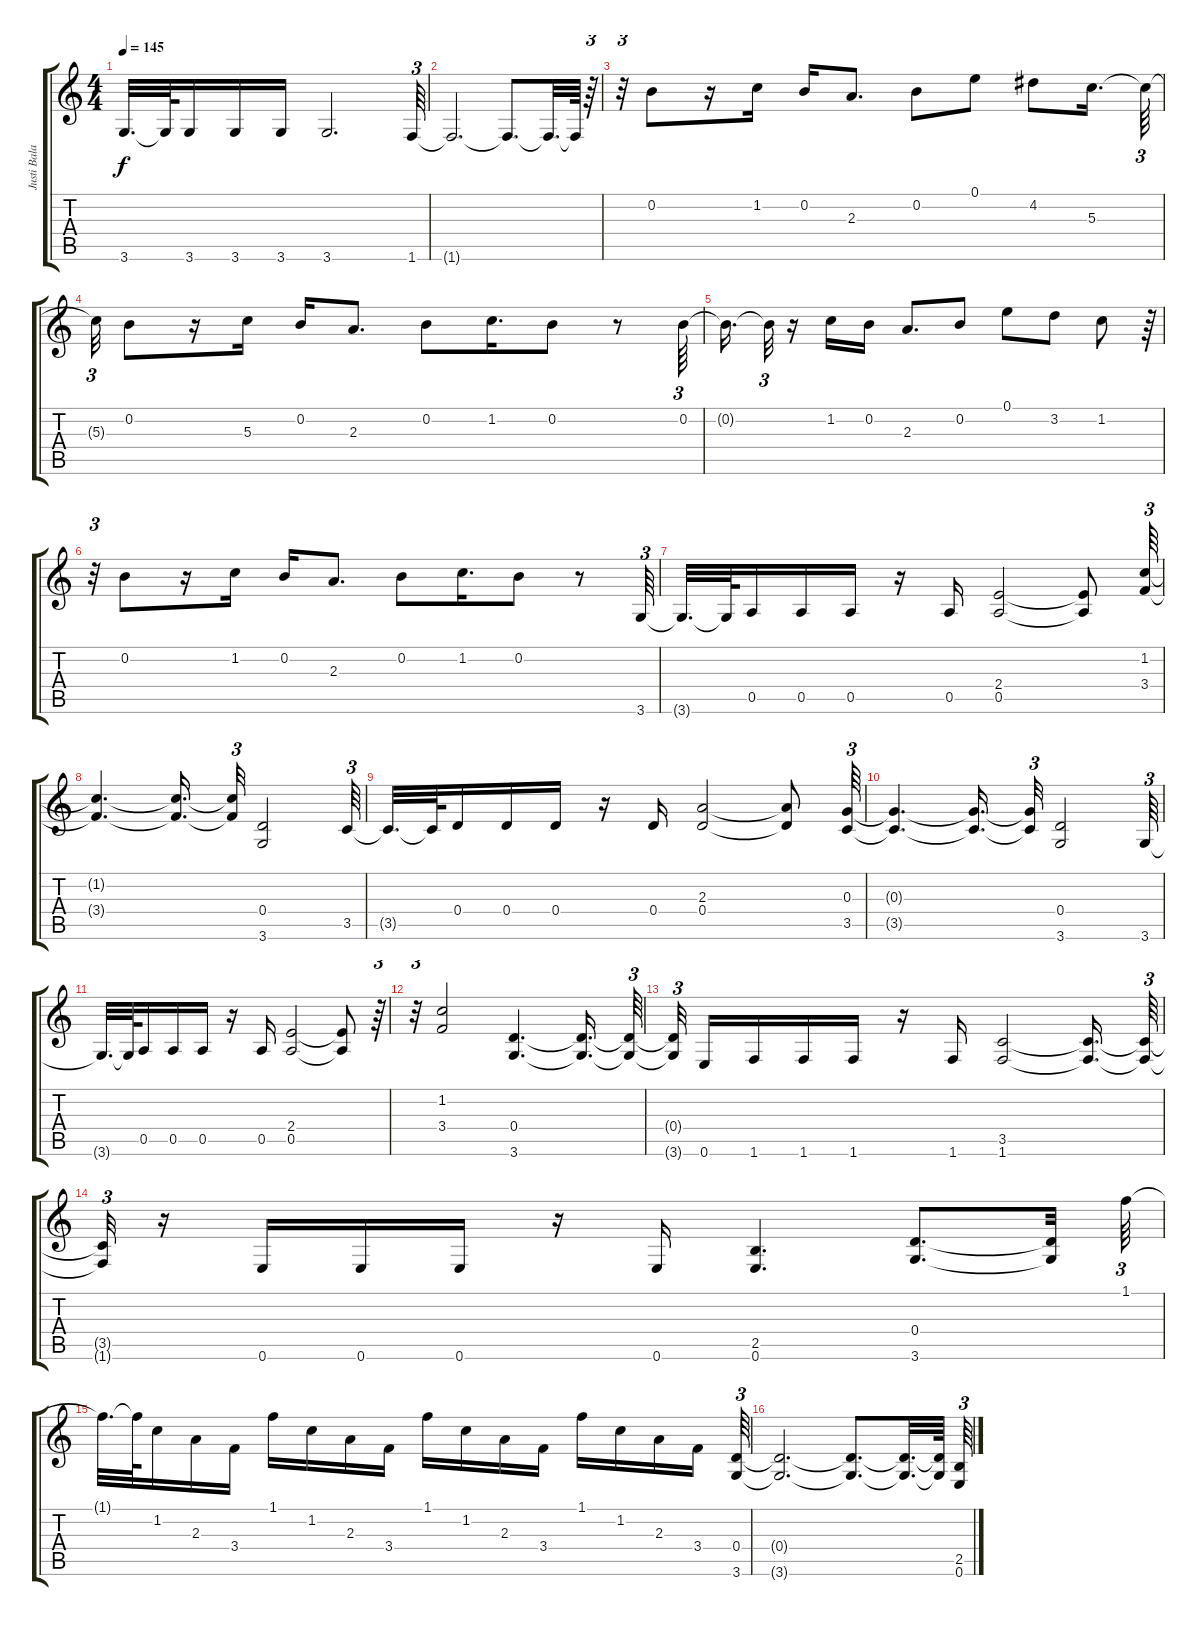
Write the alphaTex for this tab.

\track ("Justi Bala" "Justi Bala") {instrument distortionguitar}
\staff {score tabs}
\tuning (E4 B3 G3 D3 A2 E2) {hide}
\ts (4 4)
\tempo 145
\clef g2
\ks c
3.6{t}.32{d dy f} 3.6{t}.64 3.6.16 3.6.16 3.6.16 3.6.2{d} 1.6.64{tu (3 2)} |
1.6{t}.2{d} 1.6{t}.8{d} 1.6{t}.32{d} 1.6{t}.64 r.64{tu (3 2)} |
r.32{tu (3 2)} 0.2.8 r.16 1.2.16 0.2.16 2.3.8{d} 0.2.8 0.1.8 4.2.8 5.3.16{d} 5.3{t}.64{tu (3 2)} |
5.3{t}.32{tu (3 2)} 0.2.8 r.16 5.3.16 0.2.16 2.3.8{d} 0.2.8 1.2.16{d} 0.2.8 r.8 0.2.64{tu (3 2)} |
0.2{t}.16{d} 0.2{t}.32{tu (3 2)} r.16 1.2.16 0.2.16 2.3.8{d} 0.2.8 0.1.8 3.2.8 1.2.8 r.64{tu (3 2)} |
r.32{tu (3 2)} 0.2.8 r.16 1.2.16 0.2.16 2.3.8{d} 0.2.8 1.2.16{d} 0.2.8 r.8 3.6.64{tu (3 2)} |
3.6{t}.32{d} 3.6{t}.64 0.5.16 0.5.16 0.5.16 r.16 0.5.16 (2.4 0.5).2 (2.4{t} 0.5{t}).8 (1.2 3.4).64{tu (3 2)} |
(1.2{t} 3.4{t}).4{d} (1.2{t} 3.4{t}).16{d} (1.2{t} 3.4{t}).32{tu (3 2)} (0.4 3.6).2 3.5.64{tu (3 2)} |
3.5{t}.32{d} 3.5{t}.64 0.4.16 0.4.16 0.4.16 r.16 0.4.16 (2.3 0.4).2 (2.3{t} 0.4{t}).8 (0.3 3.5).64{tu (3 2)} |
(0.3{t} 3.5{t}).4{d} (0.3{t} 3.5{t}).16{d} (0.3{t} 3.5{t}).32{tu (3 2)} (0.4 3.6).2 3.6.64{tu (3 2)} |
3.6{t}.32{d} 3.6{t}.64 0.5.16 0.5.16 0.5.16 r.16 0.5.16 (2.4 0.5).2 (2.4{t} 0.5{t}).8 r.64{tu (3 2)} |
r.32{tu (3 2)} (1.2 3.4).2 (0.4 3.6).4{d} (0.4{t} 3.6{t}).16{d} (0.4{t} 3.6{t}).64{tu (3 2)} |
(0.4{t} 3.6{t}).32{tu (3 2) beam splitsecondary} 0.6.16 1.6.16 1.6.16 1.6.16 r.16 1.6.16 (3.5 1.6).2 (3.5{t} 1.6{t}).16{d} (3.5{t} 1.6{t}).64{tu (3 2)} |
(3.5{t} 1.6{t}).32{tu (3 2)} r.16 0.6.16 0.6.16 0.6.16 r.16 0.6.16 (2.5 0.6).4{d} (0.4 3.6).8{d} (0.4{t} 3.6{t}).32 1.1.64{tu (3 2)} |
1.1{t}.32{d} 1.1{t}.64 1.2.16 2.3.16 3.4.16 1.1.16 1.2.16 2.3.16 3.4.16 1.1.16 1.2.16 2.3.16 3.4.16 1.1.16 1.2.16 2.3.16 3.4.16 (0.4 3.6).64{tu (3 2)} |
(0.4{t} 3.6{t}).2{d} (0.4{t} 3.6{t}).8{d} (0.4{t} 3.6{t}).32{d} (0.4{t} 3.6{t}).64 (2.5 0.6).64{tu (3 2)}
